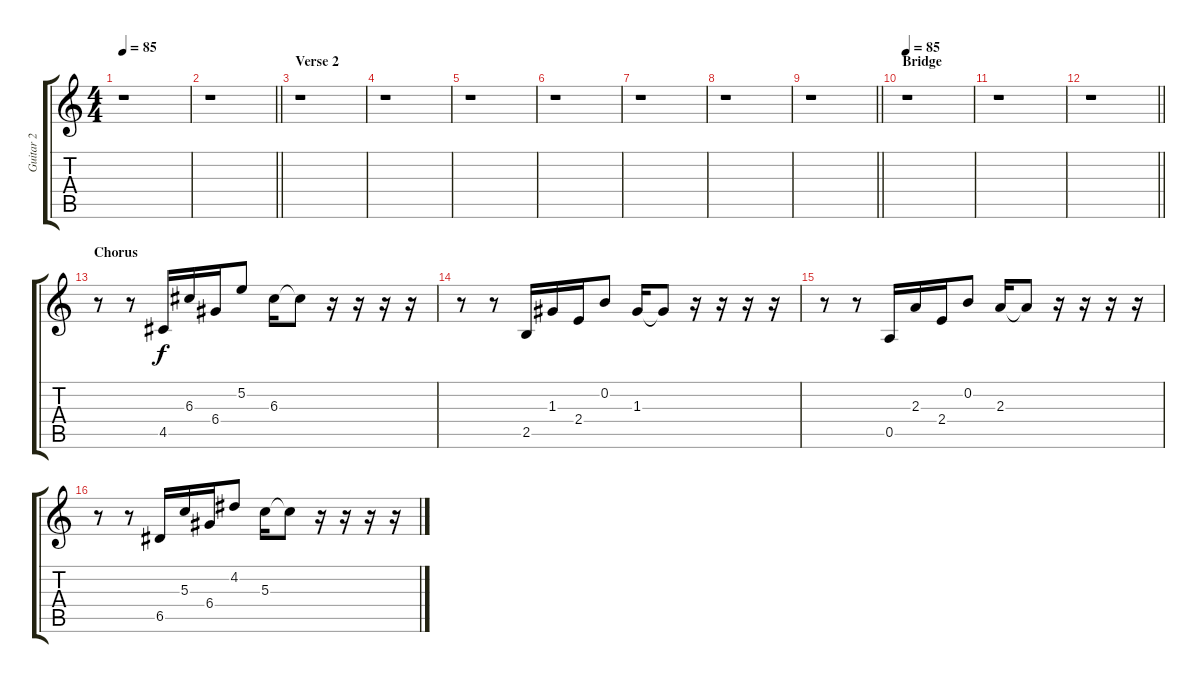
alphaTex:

\track ("Guitar 2" "Guitar 2") {instrument overdrivenguitar}
\staff {score tabs}
\tuning (E4 B3 G3 D3 A2 E2) {hide}
\ts (4 4)
\tempo 85
\clef g2
\ks c
r.1{dy f} |
\barLineRight lightlight
r.1 |
\section ("" "Verse 2")
r.1 |
r.1 |
r.1 |
r.1 |
r.1 |
r.1 |
\barLineRight lightlight
r.1 |
\section ("" "Bridge")
\tempo 85
r.1 |
r.1 |
\barLineRight lightlight
r.1 |
\section ("" "Chorus")
r.8 r.8 4.5.16 6.3.16 6.4.16 5.2.8 6.3.16 6.3{t}.8 r.16 r.16 r.16 r.16 |
r.8 r.8 2.5.16 1.3.16 2.4.16 0.2.8 1.3.16 1.3{t}.8 r.16 r.16 r.16 r.16 |
r.8 r.8 0.5.16 2.3.16 2.4.16 0.2.8 2.3.16 2.3{t}.8 r.16 r.16 r.16 r.16 |
r.8 r.8 6.5.16 5.3.16 6.4.16 4.2.8 5.3.16 5.3{t}.8 r.16 r.16 r.16 r.16
